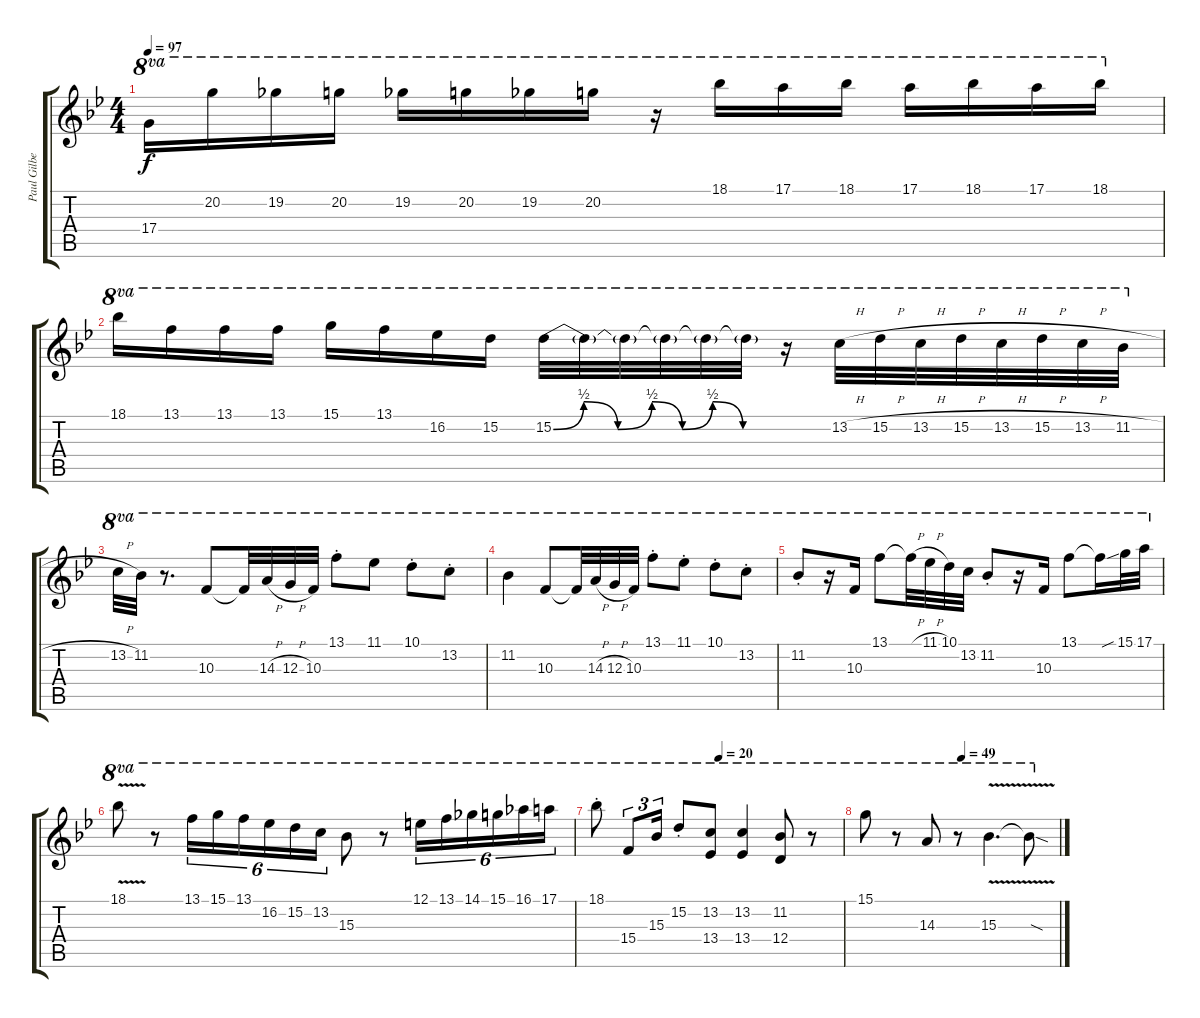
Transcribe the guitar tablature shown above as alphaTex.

\track ("Paul Gilbert" "Paul Gilbe") {instrument distortionguitar}
\staff {score tabs}
\tuning (E4 B3 G3 D3 A2 E2) {hide}
\ts (4 4)
\tempo 97
\clef g2
\ks bb
17.4.16{ot 8va dy f} 20.2.16{ot 8va} 19.2.16{ot 8va} 20.2.16{ot 8va} 19.2.16{ot 8va} 20.2.16{ot 8va} 19.2.16{ot 8va} 20.2.16{ot 8va} r.16{ot 8va} 18.1.16{ot 8va} 17.1.16{ot 8va} 18.1.16{ot 8va} 17.1.16{ot 8va} 18.1.16{ot 8va} 17.1.16{ot 8va} 18.1.16{ot 8va} |
18.1.16{ot 8va} 13.1.16{ot 8va} 13.1.16{ot 8va} 13.1.16{ot 8va} 15.1.16{ot 8va} 13.1.16{ot 8va} 16.2.16{ot 8va} 15.2.16{ot 8va} 15.2{be (custom 0 0 8 2 17 0 26 2 34 0 42 2 50 0 60 0)}.32{ot 8va} 15.2{t}.32{ot 8va} 15.2{t}.32{ot 8va} 15.2{t}.32{ot 8va} 15.2{t}.32{ot 8va} 15.2{t}.32{ot 8va} r.16{ot 8va} 13.2{h}.32{ot 8va} 15.2{h}.32{ot 8va} 13.2{h}.32{ot 8va} 15.2{h}.32{ot 8va} 13.2{h}.32{ot 8va} 15.2{h}.32{ot 8va} 13.2{h}.32{ot 8va} 11.2{h}.32{ot 8va} |
13.2{h}.32{ot 8va} 11.2.32{ot 8va} r.8{d ot 8va} 10.3.8{ot 8va} 10.3{t}.32{ot 8va} 14.3{h}.32{ot 8va} 12.3{h}.32{ot 8va} 10.3.32{ot 8va} 13.1{st}.8{ot 8va} 11.1.8{ot 8va} 10.1{st}.8{ot 8va} 13.2{st}.8{ot 8va} |
11.2.4{ot 8va} 10.3.8{ot 8va} 10.3{t}.32{ot 8va} 14.3{h}.32{ot 8va} 12.3{h}.32{ot 8va} 10.3.32{ot 8va} 13.1{st}.8{ot 8va} 11.1{st}.8{ot 8va} 10.1{st}.8{ot 8va} 13.2{st}.8{ot 8va} |
11.2{st}.8{ot 8va} r.16{ot 8va} 10.3.16{ot 8va} 13.1.8{ot 8va} 13.1{h t}.32{ot 8va} 11.1{h}.32{ot 8va} 10.1.32{ot 8va} 13.2.32{ot 8va} 11.2{st}.8{ot 8va} r.16{ot 8va} 10.3.16{ot 8va} 13.1.8{ot 8va} 13.1{sou t}.16{ot 8va} 15.1.32{ot 8va} 17.1.32{ot 8va} |
18.1{v}.8{ot 8va} r.8{ot 8va} 13.1.16{tu (6 4) ot 8va} 15.1.16{tu (6 4) ot 8va} 13.1.16{tu (6 4) ot 8va} 16.2.16{tu (6 4) ot 8va} 15.2.16{tu (6 4) ot 8va} 13.2.16{tu (6 4) ot 8va} 15.3.8{ot 8va} r.8{ot 8va} 12.1.16{tu (6 4) ot 8va} 13.1.16{tu (6 4) ot 8va} 14.1.16{tu (6 4) ot 8va} 15.1.16{tu (6 4) ot 8va} 16.1.16{tu (6 4) ot 8va} 17.1.16{tu (6 4) ot 8va} |
\tempo (20 0.5)
18.1{st}.8{ot 8va} 15.4.8{tu (3 2) ot 8va} 15.3.16{tu (3 2) ot 8va} 15.2{st}.8{ot 8va} (13.2 13.4).8{ot 8va} (13.2 13.4).4{ot 8va} (11.2 12.4).8{ot 8va} r.8{ot 8va} |
\tempo (49 0.5)
15.1.8{ot 8va} r.8{ot 8va} 14.3.8{ot 8va} r.8{ot 8va} 15.3{v}.4{d ot 8va} 15.3{sod t}.8{ot 8va}
